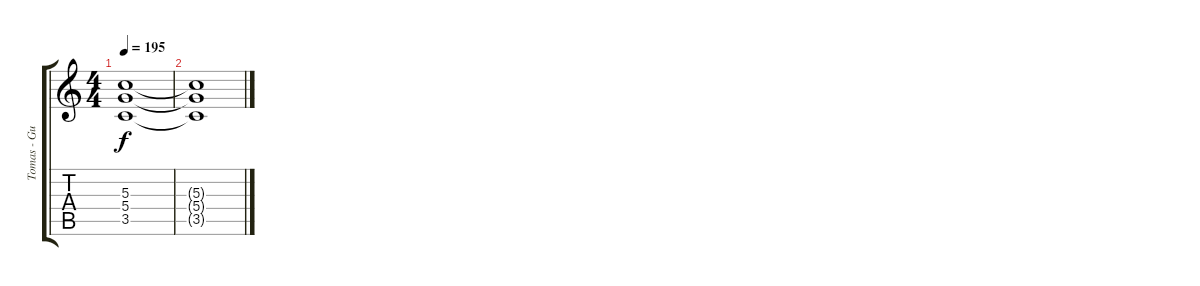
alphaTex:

\track ("Tomas - Guitar" "Tomas - Gu") {instrument acousticguitarsteel}
\staff {score tabs}
\tuning (E4 B3 G3 D3 A2 E2) {hide}
\ts (4 4)
\tempo 195
\clef g2
\ks c
(5.3{t} 5.4{t} 3.5{t}).1{dy f} |
(5.3{t} 5.4{t} 3.5{t}).1
